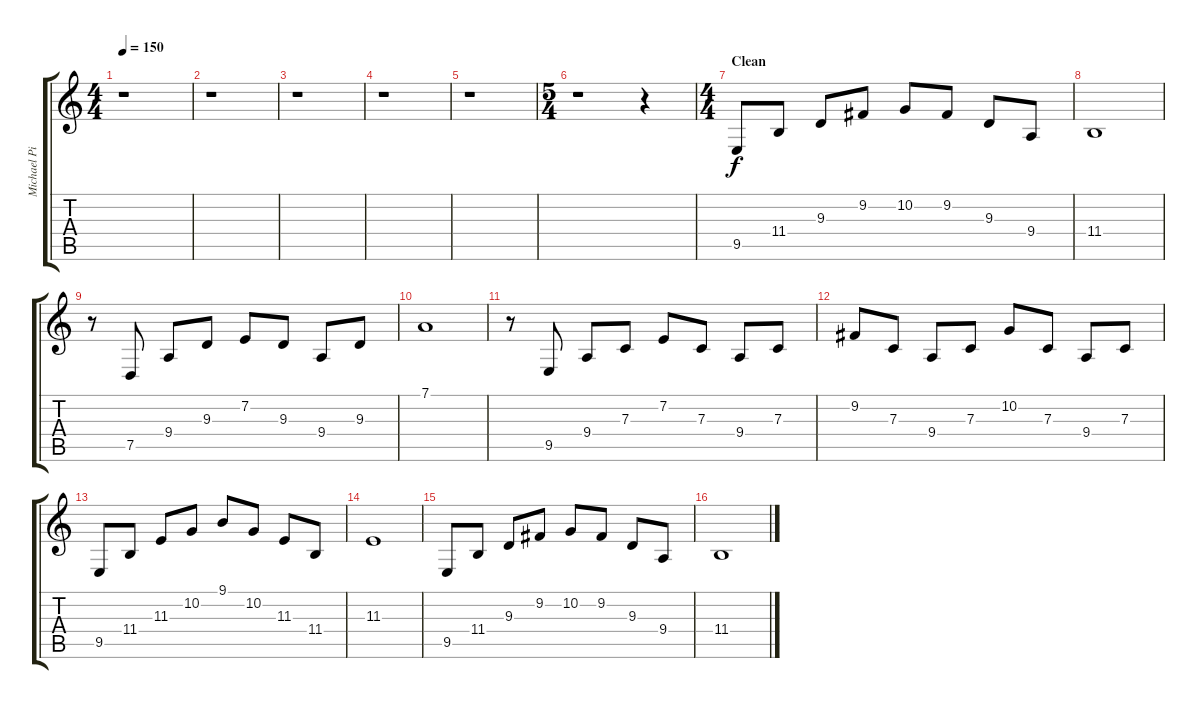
\track ("Michael Pinnela 2" "Michael Pi") {instrument brightacousticpiano}
\staff {score tabs}
\tuning (D4 A3 F3 C3 G2 D2) {hide}
\ts (4 4)
\tempo 150
\clef g2
\ks c
r.1{dy f} |
r.1 |
r.1 |
r.1 |
r.1 |
\ts (5 4)
r.1 r.4 |
\ts (4 4)
\section ("" "Clean")
9.5.8 11.4.8 9.3.8 9.2.8 10.2.8 9.2.8 9.3.8 9.4.8 |
11.4.1 |
r.8 7.5.8 9.4.8 9.3.8 7.2.8 9.3.8 9.4.8 9.3.8 |
7.1.1 |
r.8 9.5.8 9.4.8 7.3.8 7.2.8 7.3.8 9.4.8 7.3.8 |
9.2.8 7.3.8 9.4.8 7.3.8 10.2.8 7.3.8 9.4.8 7.3.8 |
9.5.8 11.4.8 11.3.8 10.2.8 9.1.8 10.2.8 11.3.8 11.4.8 |
11.3.1 |
9.5.8 11.4.8 9.3.8 9.2.8 10.2.8 9.2.8 9.3.8 9.4.8 |
11.4.1
